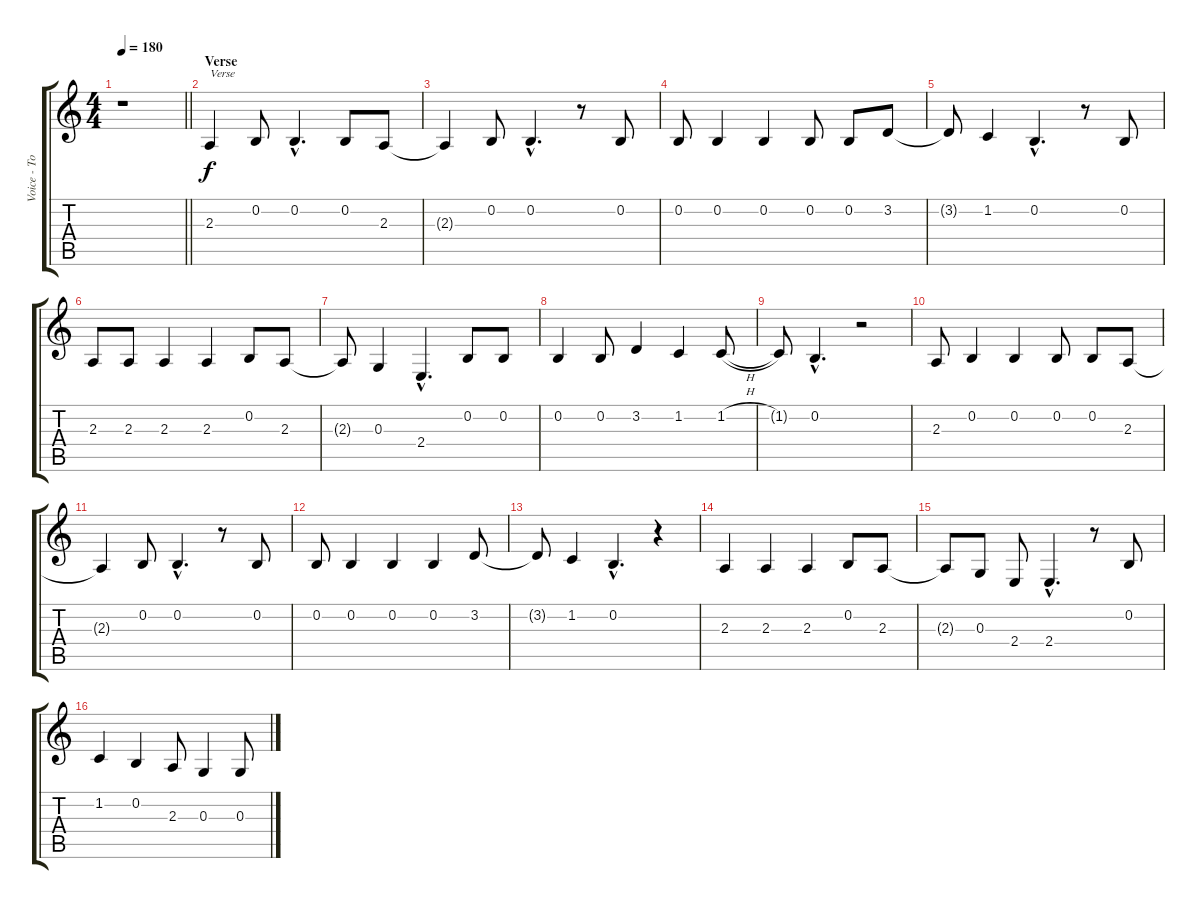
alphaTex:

\track ("Voice - Tony Sly" "Voice - To") {instrument lead8bassandlead}
\staff {score tabs}
\tuning (E4 B3 G3 D3 A2 E2) {hide}
\ts (4 4)
\tempo 180
\clef g2
\barLineRight lightlight
\ks c
r.1{dy f} |
\section ("" "Verse")
2.3.4{txt "Verse"} 0.2.8 0.2{hac}.4{d} 0.2.8 2.3.8 |
2.3{t}.4 0.2.8 0.2{hac}.4{d} r.8 0.2.8 |
0.2.8 0.2.4 0.2.4 0.2.8 0.2.8 3.2.8 |
3.2{t}.8 1.2.4 0.2{hac}.4{d} r.8 0.2.8 |
2.3.8 2.3.8 2.3.4 2.3.4 0.2.8 2.3.8 |
2.3{t}.8 0.3.4 2.4{hac}.4{d} 0.2.8 0.2.8 |
0.2.4 0.2.8 3.2.4 1.2.4 1.2{h}.8 |
1.2{t}.8 0.2{hac}.4{d} r.2 |
2.3.8 0.2.4 0.2.4 0.2.8 0.2.8 2.3.8 |
2.3{t}.4 0.2.8 0.2{hac}.4{d} r.8 0.2.8 |
0.2.8 0.2.4 0.2.4 0.2.4 3.2.8 |
3.2{t}.8 1.2.4 0.2{hac}.4{d} r.4 |
2.3.4 2.3.4 2.3.4 0.2.8 2.3.8 |
2.3{t}.8 0.3.8 2.4.8 2.4{hac}.4{d} r.8 0.2.8 |
1.2.4 0.2.4 2.3.8 0.3.4 0.3.8
